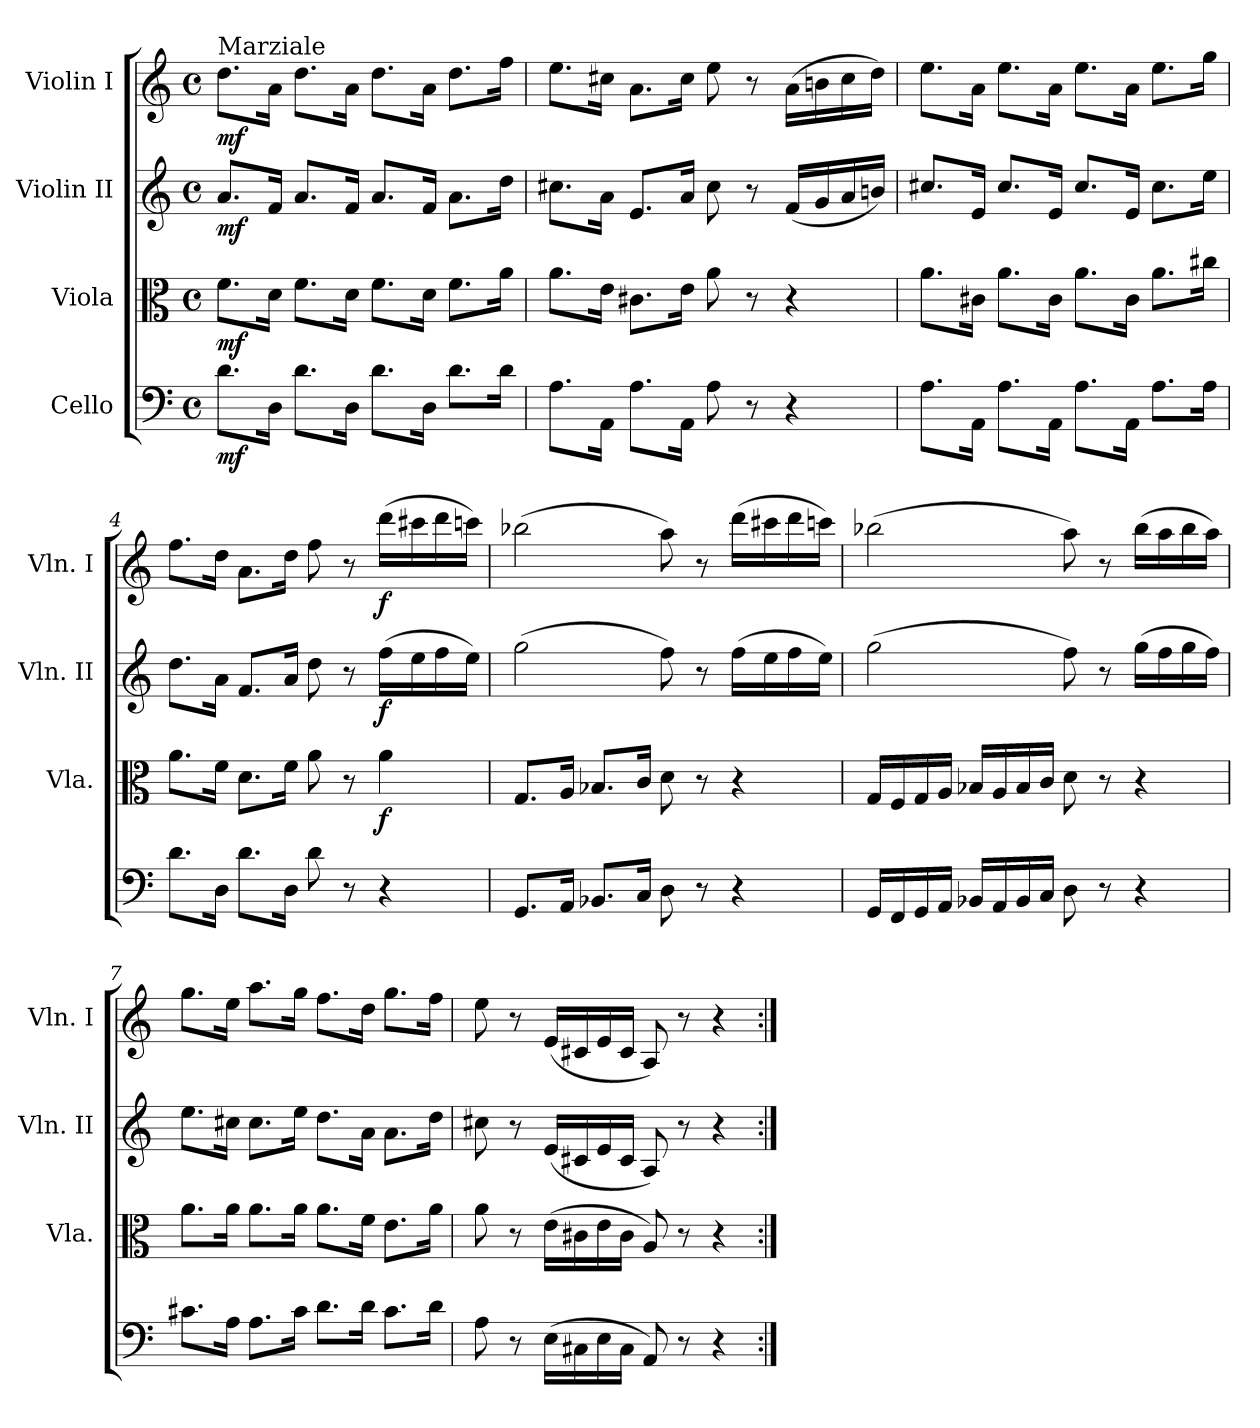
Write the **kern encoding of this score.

**kern	**dynam	**kern	**dynam	**kern	**dynam	**kern	**dynam
*part4	*part4	*part3	*part3	*part2	*part2	*part1	*part1
*staff4	*staff4	*staff3	*staff3	*staff2	*staff2	*staff1	*staff1
*I"Cello	*	*I"Viola	*	*I"Violin II	*	*I"Violin I	*
*	*	*I'Vla.	*	*I'Vln. II	*	*I'Vln. I	*
*clefF4	*	*clefC3	*	*clefG2	*	*clefG2	*
*M4/4	*	*M4/4	*	*M4/4	*	*M4/4	*
*met(c)	*	*met(c)	*	*met(c)	*	*met(c)	*
=1	=1	=1	=1	=1	=1	=1	=1
!	!	!	!	!	!	!LO:TX:a:t=Marziale	!
!	!LO:DY:b	!	!LO:DY:b	!	!LO:DY:b	!	!LO:DY:b
8.d\L	mf	8.f\L	mf	8.a/L	mf	8.dd\L	mf
16D\Jk	.	16d\Jk	.	16f/Jk	.	16a\Jk	.
8.d\L	.	8.f\L	.	8.a/L	.	8.dd\L	.
16D\Jk	.	16d\Jk	.	16f/Jk	.	16a\Jk	.
8.d\L	.	8.f\L	.	8.a/L	.	8.dd\L	.
16D\Jk	.	16d\Jk	.	16f/Jk	.	16a\Jk	.
8.d\L	.	8.f\L	.	8.a\L	.	8.dd\L	.
16d\Jk	.	16a\Jk	.	16dd\Jk	.	16ff\Jk	.
=2	=2	=2	=2	=2	=2	=2	=2
8.A\L	.	8.a\L	.	8.cc#\L	.	8.ee\L	.
16AA\Jk	.	16e\Jk	.	16a\Jk	.	16cc#\Jk	.
8.A\L	.	8.c#\L	.	8.e/L	.	8.a\L	.
16AA\Jk	.	16e\Jk	.	16a/Jk	.	16cc#\Jk	.
8A\	.	8a\	.	8cc#\	.	8ee\	.
8r	.	8r	.	8r	.	8r	.
4r	.	4r	.	(<16f/LL	.	(>16a\LL	.
.	.	.	.	16g/	.	16bn\	.
.	.	.	.	16a/	.	16cc#\	.
.	.	.	.	16bn/JJ)	.	16dd\JJ)	.
=3	=3	=3	=3	=3	=3	=3	=3
8.A\L	.	8.a\L	.	8.cc#/L	.	8.ee\L	.
16AA\Jk	.	16c#\Jk	.	16e/Jk	.	16a\Jk	.
8.A\L	.	8.a\L	.	8.cc#/L	.	8.ee\L	.
16AA\Jk	.	16c#\Jk	.	16e/Jk	.	16a\Jk	.
8.A\L	.	8.a\L	.	8.cc#/L	.	8.ee\L	.
16AA\Jk	.	16c#\Jk	.	16e/Jk	.	16a\Jk	.
8.A\L	.	8.a\L	.	8.cc#\L	.	8.ee\L	.
16A\Jk	.	16cc#\Jk	.	16ee\Jk	.	16gg\Jk	.
!!LO:LB:g=z
=4	=4	=4	=4	=4	=4	=4	=4
8.d\L	.	8.a\L	.	8.dd\L	.	8.ff\L	.
16D\Jk	.	16f\Jk	.	16a\Jk	.	16dd\Jk	.
8.d\L	.	8.d\L	.	8.f/L	.	8.a\L	.
16D\Jk	.	16f\Jk	.	16a/Jk	.	16dd\Jk	.
8d\	.	8a\	.	8dd\	.	8ff\	.
8r	.	8r	.	8r	.	8r	.
!	!	!	!LO:DY:b	!	!LO:DY:b	!	!LO:DY:b
4r	.	4a\	f	(>16ff\LL	f	(>16ddd\LL	f
.	.	.	.	16ee\	.	16ccc#\	.
.	.	.	.	16ff\	.	16ddd\	.
.	.	.	.	16ee\JJ)	.	16cccn\JJ)	.
=5	=5	=5	=5	=5	=5	=5	=5
8.GG/L	.	8.G/L	.	(>2gg\	.	(>2bb-\	.
16AA/Jk	.	16A/Jk	.	.	.	.	.
8.BB-/L	.	8.B-/L	.	.	.	.	.
16C/Jk	.	16c/Jk	.	.	.	.	.
8D\	.	8d\	.	8ff\)	.	8aa\)	.
8r	.	8r	.	8r	.	8r	.
4r	.	4r	.	(>16ff\LL	.	(>16ddd\LL	.
.	.	.	.	16ee\	.	16ccc#\	.
.	.	.	.	16ff\	.	16ddd\	.
.	.	.	.	16ee\JJ)	.	16cccn\JJ)	.
=6	=6	=6	=6	=6	=6	=6	=6
16GG/LL	.	16G/LL	.	(>2gg\	.	(>2bb-\	.
16FF/	.	16F/	.	.	.	.	.
16GG/	.	16G/	.	.	.	.	.
16AA/JJ	.	16A/JJ	.	.	.	.	.
16BB-/LL	.	16B-/LL	.	.	.	.	.
16AA/	.	16A/	.	.	.	.	.
16BB-/	.	16B-/	.	.	.	.	.
16C/JJ	.	16c/JJ	.	.	.	.	.
8D\	.	8d\	.	8ff\)	.	8aa\)	.
8r	.	8r	.	8r	.	8r	.
4r	.	4r	.	(>16gg\LL	.	(>16bb-\LL	.
.	.	.	.	16ff\	.	16aa\	.
.	.	.	.	16gg\	.	16bb-\	.
.	.	.	.	16ff\JJ)	.	16aa\JJ)	.
!!LO:LB:g=z
=7	=7	=7	=7	=7	=7	=7	=7
8.c#\L	.	8.a\L	.	8.ee\L	.	8.gg\L	.
16A\Jk	.	16a\Jk	.	16cc#\Jk	.	16ee\Jk	.
8.A\L	.	8.a\L	.	8.cc#\L	.	8.aa\L	.
16c#\Jk	.	16a\Jk	.	16ee\Jk	.	16gg\Jk	.
8.d\L	.	8.a\L	.	8.dd\L	.	8.ff\L	.
16d\Jk	.	16f\Jk	.	16a\Jk	.	16dd\Jk	.
8.c#\L	.	8.e\L	.	8.a\L	.	8.gg\L	.
16d\Jk	.	16a\Jk	.	16dd\Jk	.	16ff\Jk	.
=8	=8	=8	=8	=8	=8	=8	=8
8A\	.	8a\	.	8cc#\	.	8ee\	.
8r	.	8r	.	8r	.	8r	.
(>16E\LL	.	(>16e\LL	.	(<16e/LL	.	(<16e/LL	.
16C#\	.	16c#\	.	16c#/	.	16c#/	.
16E\	.	16e\	.	16e/	.	16e/	.
16C#\JJ	.	16c#\JJ	.	16c#/JJ	.	16c#/JJ	.
8AA/)	.	8A/)	.	8A/)	.	8A/)	.
8r	.	8r	.	8r	.	8r	.
4r	.	4r	.	4r	.	4r	.
=:|!	=:|!	=:|!	=:|!	=:|!	=:|!	=:|!	=:|!
*-	*-	*-	*-	*-	*-	*-	*-
